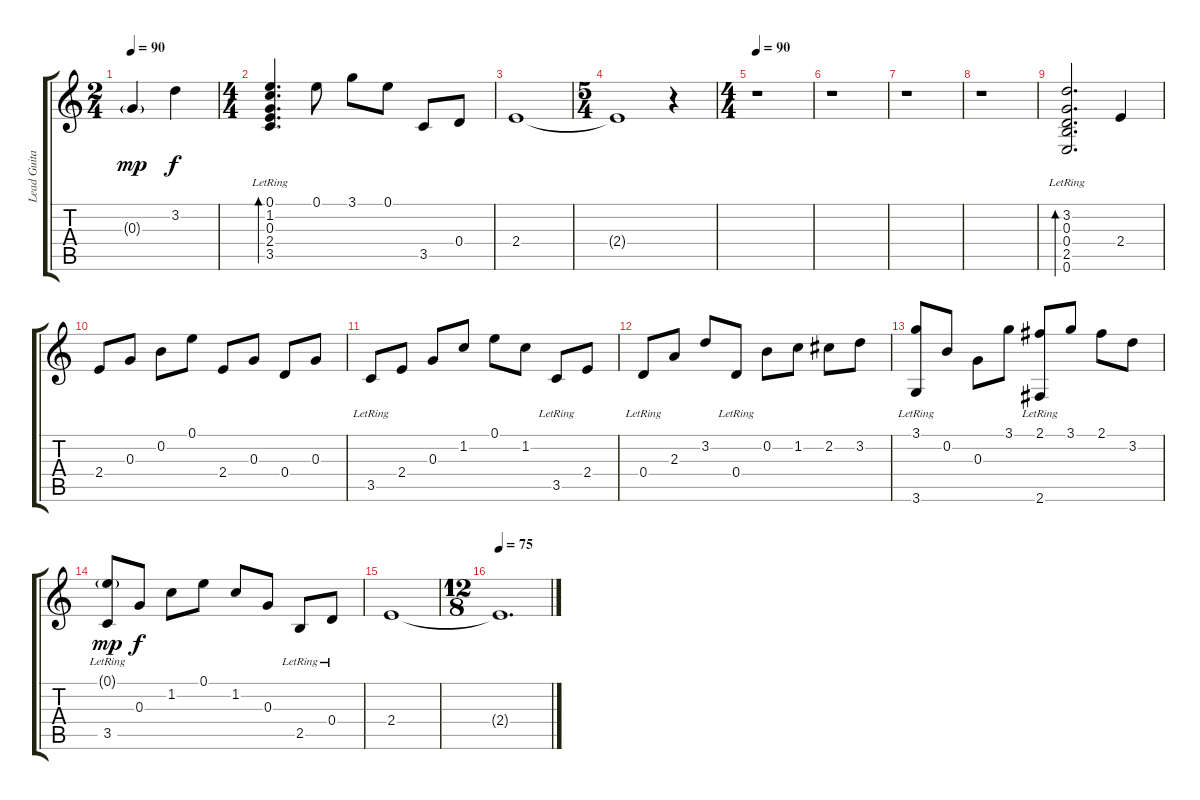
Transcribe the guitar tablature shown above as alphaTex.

\track ("Lead Guitar" "Lead Guita") {instrument acousticguitarnylon}
\staff {score tabs}
\tuning (E4 B3 G3 D3 A2 E2) {hide}
\ts (2 4)
\tempo 90
\clef g2
\ks c
0.3{g}.4{dy mp} 3.2.4{dy f} |
\ts (4 4)
(0.1{lr} 1.2{lr} 0.3{lr} 2.4{lr} 3.5{lr}).4{d bd 240} 0.1.8 3.1.8 0.1.8 3.5.8 0.4.8 |
2.4.1 |
\ts (5 4)
2.4{t}.1 r.4 |
\ts (4 4)
\tempo 90
r.1 |
r.1 |
r.1 |
r.1 |
(3.2{lr} 0.3{lr} 0.4{lr} 2.5{lr} 0.6{lr}).2{d bd 240} 2.4.4 |
2.4.8 0.3.8 0.2.8 0.1.8 2.4.8 0.3.8 0.4.8 0.3.8 |
3.5{lr}.8 2.4.8 0.3.8 1.2.8 0.1.8 1.2.8 3.5{lr}.8 2.4.8 |
0.4{lr}.8 2.3.8 3.2.8 0.4{lr}.8 0.2.8 1.2.8 2.2.8 3.2.8 |
(3.1 3.6{lr}).8 0.2.8 0.3.8 3.1.8 (2.1 2.6{lr}).8 3.1.8 2.1.8 3.2.8 |
(0.1{g} 3.5{lr}).8{dy mp} 0.3.8{dy f} 1.2.8 0.1.8 1.2.8 0.3.8 2.5{lr}.8 0.4{lr}.8 |
2.4.1 |
\ts (12 8)
\tempo 75
2.4{t}.1{d}
